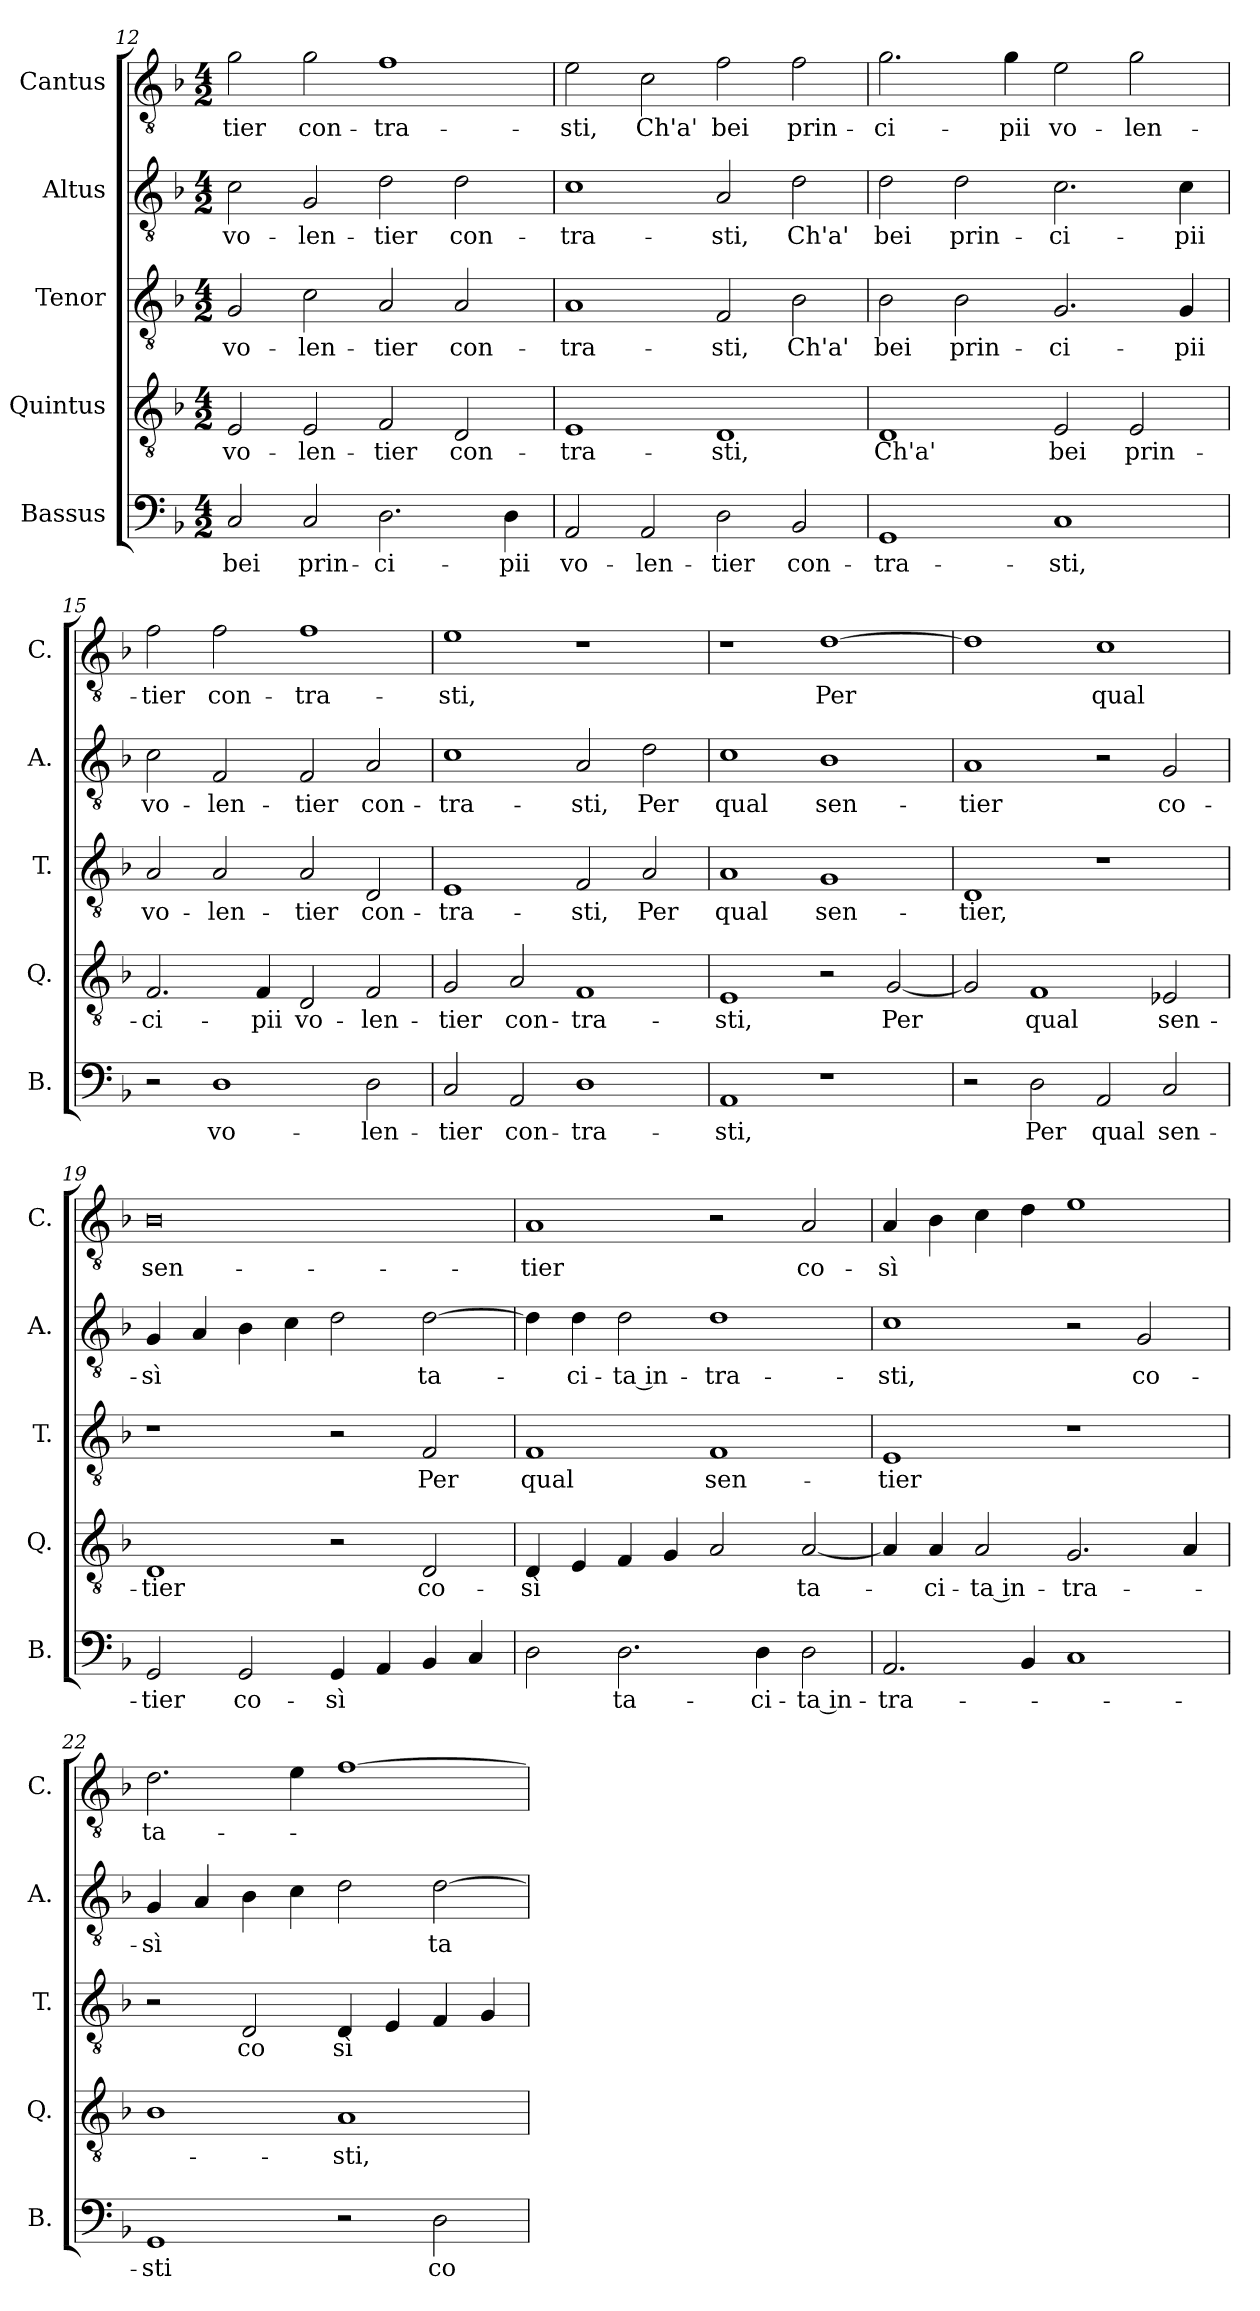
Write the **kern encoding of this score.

**kern	**text	**kern	**text	**kern	**text	**kern	**text	**kern	**text
*part5	*part5	*part4	*part4	*part3	*part3	*part2	*part2	*part1	*part1
*staff5	*staff5	*staff4	*staff4	*staff3	*staff3	*staff2	*staff2	*staff1	*staff1
*I"Bassus	*	*I"Quintus	*	*I"Tenor	*	*I"Altus	*	*I"Cantus	*
*I'B.	*	*I'Q.	*	*I'T.	*	*I'A.	*	*I'C.	*
*clefF4	*	*clefGv2	*	*clefGv2	*	*clefGv2	*	*clefGv2	*
*k[b-]	*	*k[b-]	*	*k[b-]	*	*k[b-]	*	*k[b-]	*
*M4/2	*	*M4/2	*	*M4/2	*	*M4/2	*	*M4/2	*
=12	=12	=12	=12	=12	=12	=12	=12	=12	=12
!	!LO:LY:b	!	!LO:LY:b	!	!LO:LY:b	!	!LO:LY:b	!	!LO:LY:b
2C/	bei	2E/	vo-	2G/	vo-	2c\	vo-	2g\	-tier
!	!LO:LY:b	!	!LO:LY:b	!	!LO:LY:b	!	!LO:LY:b	!	!LO:LY:b
2C/	prin-	2E/	-len-	2c\	-len-	2G/	-len-	2g\	con-
!	!LO:LY:b	!	!LO:LY:b	!	!LO:LY:b	!	!LO:LY:b	!	!LO:LY:b
2.D\	-ci-	2F/	-tier	2A/	-tier	2d\	-tier	1f	-tra-
!	!	!	!LO:LY:b	!	!LO:LY:b	!	!LO:LY:b	!	!
.	.	2D/	con-	2A/	con-	2d\	con-	.	.
!	!LO:LY:b	!	!	!	!	!	!	!	!
4D\	-pii	.	.	.	.	.	.	.	.
=13	=13	=13	=13	=13	=13	=13	=13	=13	=13
!	!LO:LY:b	!	!LO:LY:b	!	!LO:LY:b	!	!LO:LY:b	!	!LO:LY:b
2AA/	vo-	1E	-tra-	1A	-tra-	1c	-tra-	2e\	-sti,
!	!LO:LY:b	!	!	!	!	!	!	!	!LO:LY:b
2AA/	-len-	.	.	.	.	.	.	2c\	Ch'a'
!	!LO:LY:b	!	!LO:LY:b	!	!LO:LY:b	!	!LO:LY:b	!	!LO:LY:b
2D\	-tier	1D	-sti,	2F/	-sti,	2A/	-sti,	2f\	bei
!	!LO:LY:b	!	!	!	!LO:LY:b	!	!LO:LY:b	!	!LO:LY:b
2BB-/	con-	.	.	2B-\	Ch'a'	2d\	Ch'a'	2f\	prin-
=14	=14	=14	=14	=14	=14	=14	=14	=14	=14
!	!LO:LY:b	!	!LO:LY:b	!	!LO:LY:b	!	!LO:LY:b	!	!LO:LY:b
1GG	-tra-	1D	Ch'a'	2B-\	bei	2d\	bei	2.g\	-ci-
!	!	!	!	!	!LO:LY:b	!	!LO:LY:b	!	!
.	.	.	.	2B-\	prin-	2d\	prin-	.	.
!	!	!	!	!	!	!	!	!	!LO:LY:b
.	.	.	.	.	.	.	.	4g\	-pii
!	!LO:LY:b	!	!LO:LY:b	!	!LO:LY:b	!	!LO:LY:b	!	!LO:LY:b
1C	-sti,	2E/	bei	2.G/	-ci-	2.c\	-ci-	2e\	vo-
!	!	!	!LO:LY:b	!	!	!	!	!	!LO:LY:b
.	.	2E/	prin-	.	.	.	.	2g\	-len-
!	!	!	!	!	!LO:LY:b	!	!LO:LY:b	!	!
.	.	.	.	4G/	-pii	4c\	-pii	.	.
=15	=15	=15	=15	=15	=15	=15	=15	=15	=15
!	!	!	!LO:LY:b	!	!LO:LY:b	!	!LO:LY:b	!	!LO:LY:b
2r	.	2.F/	-ci-	2A/	vo-	2c\	vo-	2f\	-tier
!	!LO:LY:b	!	!	!	!LO:LY:b	!	!LO:LY:b	!	!LO:LY:b
1D	vo-	.	.	2A/	-len-	2F/	-len-	2f\	con-
!	!	!	!LO:LY:b	!	!	!	!	!	!
.	.	4F/	-pii	.	.	.	.	.	.
!	!	!	!LO:LY:b	!	!LO:LY:b	!	!LO:LY:b	!	!LO:LY:b
.	.	2D/	vo-	2A/	-tier	2F/	-tier	1f	-tra-
!	!LO:LY:b	!	!LO:LY:b	!	!LO:LY:b	!	!LO:LY:b	!	!
2D\	-len-	2F/	-len-	2D/	con-	2A/	con-	.	.
!!LO:LB:g=z
=16	=16	=16	=16	=16	=16	=16	=16	=16	=16
!	!LO:LY:b	!	!LO:LY:b	!	!LO:LY:b	!	!LO:LY:b	!	!LO:LY:b
2C/	-tier	2G/	-tier	1E	-tra-	1c	-tra-	1e	-sti,
!	!LO:LY:b	!	!LO:LY:b	!	!	!	!	!	!
2AA/	con-	2A/	con-	.	.	.	.	.	.
!	!LO:LY:b	!	!LO:LY:b	!	!LO:LY:b	!	!LO:LY:b	!	!
1D	-tra-	1F	-tra-	2F/	-sti,	2A/	-sti,	1r	.
!	!	!	!	!	!LO:LY:b	!	!LO:LY:b	!	!
.	.	.	.	2A/	Per	2d\	Per	.	.
=17	=17	=17	=17	=17	=17	=17	=17	=17	=17
!	!LO:LY:b	!	!LO:LY:b	!	!LO:LY:b	!	!LO:LY:b	!	!
1AA	-sti,	1E	-sti,	1A	qual	1c	qual	1r	.
!	!	!	!	!	!LO:LY:b	!	!LO:LY:b	!	!LO:LY:b
1r	.	2r	.	1G	sen-	1B-	sen-	[1d	Per
!	!	!	!LO:LY:b	!	!	!	!	!	!
.	.	[2G/	Per	.	.	.	.	.	.
=18	=18	=18	=18	=18	=18	=18	=18	=18	=18
!	!	!	!	!	!LO:LY:b	!	!LO:LY:b	!	!
2r	.	2G/]	.	1D	-tier,	1A	-tier	1d]	.
!	!LO:LY:b	!	!LO:LY:b	!	!	!	!	!	!
2D\	Per	1F	qual	.	.	.	.	.	.
!	!LO:LY:b	!	!	!	!	!	!	!	!LO:LY:b
2AA/	qual	.	.	1r	.	2r	.	1c	qual
!	!LO:LY:b	!	!LO:LY:b	!	!	!	!LO:LY:b	!	!
2C/	sen-	2E-X/	sen-	.	.	2G/	co-	.	.
=19	=19	=19	=19	=19	=19	=19	=19	=19	=19
!	!LO:LY:b	!	!LO:LY:b	!	!	!	!LO:LY:b	!	!LO:LY:b
2GG/	-tier	1D	-tier	1r	.	4G/	-sì	0B-	sen-
.	.	.	.	.	.	4A/	.	.	.
!	!LO:LY:b	!	!	!	!	!	!	!	!
2GG/	co-	.	.	.	.	4B-\	.	.	.
.	.	.	.	.	.	4c\	.	.	.
!	!LO:LY:b	!	!	!	!	!	!	!	!
4GG/	-sì	2r	.	2r	.	2d\	.	.	.
4AA/	.	.	.	.	.	.	.	.	.
!	!	!	!LO:LY:b	!	!LO:LY:b	!	!LO:LY:b	!	!
4BB-/	.	2D/	co-	2F/	Per	[2d\	ta-	.	.
4C/	.	.	.	.	.	.	.	.	.
=20	=20	=20	=20	=20	=20	=20	=20	=20	=20
!	!	!	!LO:LY:b	!	!LO:LY:b	!	!	!	!LO:LY:b
2D\	.	4D/	-sì	1F	qual	4d\]	.	1A	-tier
!	!	!	!	!	!	!	!LO:LY:b	!	!
.	.	4E/	.	.	.	4d\	-ci-	.	.
!	!LO:LY:b	!	!	!	!	!	!LO:LY:b	!	!
2.D\	ta-	4F/	.	.	.	2d\	-ta in-	.	.
.	.	4G/	.	.	.	.	.	.	.
!	!	!	!	!	!LO:LY:b	!	!LO:LY:b	!	!
.	.	2A/	.	1F	sen-	1d	-tra-	2r	.
!	!LO:LY:b	!	!	!	!	!	!	!	!
4D\	-ci-	.	.	.	.	.	.	.	.
!	!LO:LY:b	!	!LO:LY:b	!	!	!	!	!	!LO:LY:b
2D\	-ta in-	[2A/	ta-	.	.	.	.	2A/	co-
=21	=21	=21	=21	=21	=21	=21	=21	=21	=21
!	!LO:LY:b	!	!	!	!LO:LY:b	!	!LO:LY:b	!	!LO:LY:b
2.AA/	-tra-	4A/]	.	1E	-tier	1c	-sti,	4A/	-sì
!	!	!	!LO:LY:b	!	!	!	!	!	!
.	.	4A/	-ci-	.	.	.	.	4B-\	.
!	!	!	!LO:LY:b	!	!	!	!	!	!
.	.	2A/	-ta in-	.	.	.	.	4c\	.
4BB-/	.	.	.	.	.	.	.	4d\	.
!	!	!	!LO:LY:b	!	!	!	!	!	!
1C	.	2.G/	-tra-	1r	.	2r	.	1e	.
!	!	!	!	!	!	!	!LO:LY:b	!	!
.	.	.	.	.	.	2G/	co-	.	.
.	.	4A/	.	.	.	.	.	.	.
!!LO:PB:g=z
=22	=22	=22	=22	=22	=22	=22	=22	=22	=22
!	!LO:LY:b	!	!	!	!	!	!LO:LY:b	!	!LO:LY:b
1GG	-sti	1B-	.	2r	.	4G/	-sì	2.d\	ta-
.	.	.	.	.	.	4A/	.	.	.
!	!	!	!	!	!LO:LY:b	!	!	!	!
.	.	.	.	2D/	co	4B-\	.	.	.
.	.	.	.	.	.	4c\	.	4e\	.
!	!	!	!LO:LY:b	!	!LO:LY:b	!	!	!	!
2r	.	1A	-sti,	4D/	sì	2d\	.	[1f	.
.	.	.	.	4E/	.	.	.	.	.
!	!LO:LY:b	!	!	!	!	!	!LO:LY:b	!	!
2D\	co-	.	.	4F/	.	[2d\	ta-	.	.
.	.	.	.	4G/	.	.	.	.	.
=	=	=	=	=	=	=	=	=	=
*-	*-	*-	*-	*-	*-	*-	*-	*-	*-
